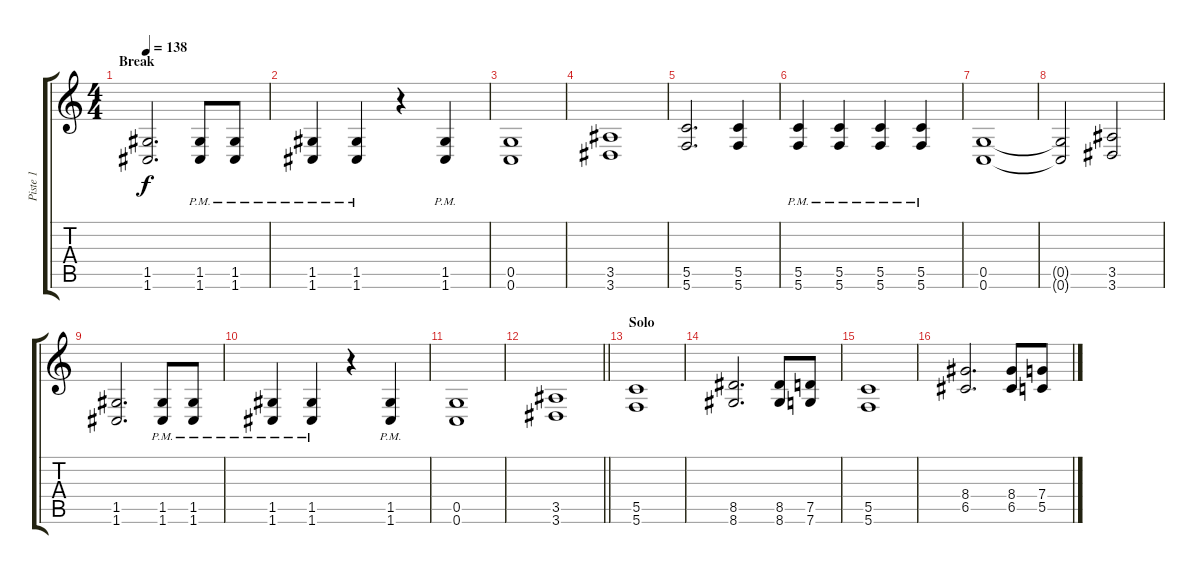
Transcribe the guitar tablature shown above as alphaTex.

\track ("Piste 1" "Piste 1") {instrument distortionguitar}
\staff {score tabs}
\tuning (D4 A3 F3 C3 G2 C2) {hide}
\ts (4 4)
\section ("" "Break")
\tempo 138
\clef g2
\ks c
(1.5 1.6).2{d dy f} (1.5{pm} 1.6{pm}).8 (1.5{pm} 1.6{pm}).8 |
(1.5{pm} 1.6{pm}).4 (1.5{pm} 1.6{pm}).4 r.4 (1.5{pm} 1.6{pm}).4 |
(0.5 0.6).1 |
(3.5 3.6).1 |
(5.5 5.6).2{d} (5.5 5.6).4 |
(5.5{pm} 5.6{pm}).4 (5.5{pm} 5.6{pm}).4 (5.5{pm} 5.6{pm}).4 (5.5{pm} 5.6{pm}).4 |
(0.5 0.6).1 |
(0.5{t} 0.6{t}).2 (3.5 3.6).2 |
(1.5 1.6).2{d} (1.5{pm} 1.6{pm}).8 (1.5{pm} 1.6{pm}).8 |
(1.5{pm} 1.6{pm}).4 (1.5{pm} 1.6{pm}).4 r.4 (1.5{pm} 1.6{pm}).4 |
(0.5 0.6).1 |
\barLineRight lightlight
(3.5 3.6).1 |
\section ("" "Solo")
(5.5 5.6).1 |
(8.5 8.6).2{d} (8.5 8.6).8 (7.5 7.6).8 |
(5.5 5.6).1 |
(8.4 6.5).2{d} (8.4 6.5).8 (7.4 5.5).8
